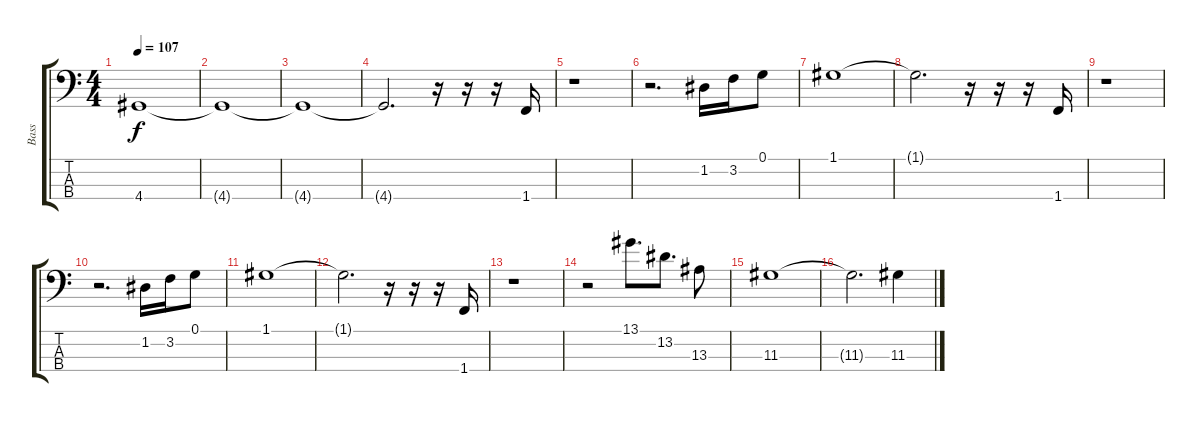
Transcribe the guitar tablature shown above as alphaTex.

\track ("Bass" "Bass") {instrument slapbass2}
\staff {score tabs}
\tuning (G2 D2 A1 E1) {hide}
\ts (4 4)
\tempo 107
\clef f4
\ks c
4.4.1{dy f} |
4.4{t}.1 |
4.4{t}.1 |
4.4{t}.2{d} r.16 r.16 r.16 1.4.16 |
r.1 |
r.2{d} 1.2.16 3.2.16 0.1.8 |
1.1.1 |
1.1{t}.2{d} r.16 r.16 r.16 1.4.16 |
r.1 |
r.2{d} 1.2.16 3.2.16 0.1.8 |
1.1.1 |
1.1{t}.2{d} r.16 r.16 r.16 1.4.16 |
r.1 |
r.2 13.1.8{d} 13.2.8{d} 13.3.8 |
11.3.1 |
11.3{t}.2{d} 11.3.4
